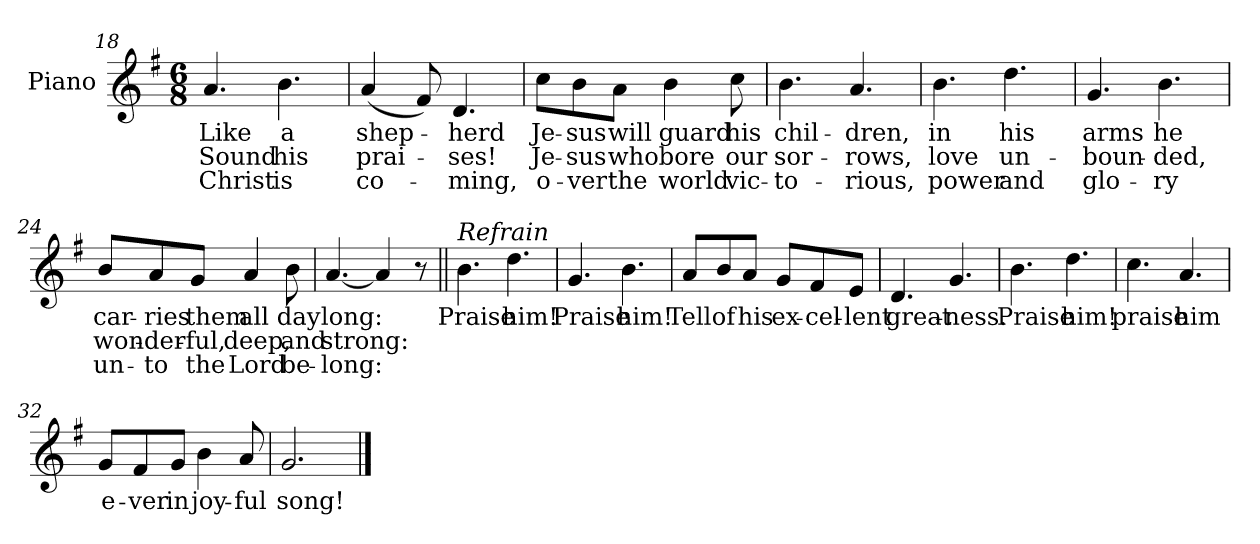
**kern	**text	**text	**text
*part1	*part1	*part1	*part1
*staff1	*staff1	*staff1	*staff1
*I"Piano	*	*	*
*I'Pno.	*	*	*
!!LO:LB:g=z
*clefG2	*	*	*
*k[f#]	*	*	*
*G:	*	*	*
*M6/8	*	*	*
=18	=18	=18	=18
!	!LO:LY:b:color=#000000	!LO:LY:b:color=#000000	!LO:LY:b:color=#000000
4.ai/	Like	Sound	Christ
!	!LO:LY:b:color=#000000	!LO:LY:b:color=#000000	!LO:LY:b:color=#000000
4.bi\	a	his	is
=19	=19	=19	=19
!	!LO:LY:b:color=#000000	!LO:LY:b:color=#000000	!LO:LY:b:color=#000000
(4ai/	shep-	prai-	co-
8f#i/)	.	.	.
!	!LO:LY:b:color=#000000	!LO:LY:b:color=#000000	!LO:LY:b:color=#000000
4.di/	-herd	-ses!	-ming,
=20	=20	=20	=20
!	!LO:LY:b:color=#000000	!LO:LY:b:color=#000000	!LO:LY:b:color=#000000
8cci\L	Je-	Je-	o-
!	!LO:LY:b:color=#000000	!LO:LY:b:color=#000000	!LO:LY:b:color=#000000
8bi\	-sus	-sus	-ver
!	!LO:LY:b:color=#000000	!LO:LY:b:color=#000000	!LO:LY:b:color=#000000
8ai\J	will	who	the
!	!LO:LY:b:color=#000000	!LO:LY:b:color=#000000	!LO:LY:b:color=#000000
4bi\	guard	bore	world
!	!LO:LY:b:color=#000000	!LO:LY:b:color=#000000	!LO:LY:b:color=#000000
8cci\	his	our	vic-
=21	=21	=21	=21
!	!LO:LY:b:color=#000000	!LO:LY:b:color=#000000	!LO:LY:b:color=#000000
4.bi\	chil-	sor-	-to-
!	!LO:LY:b:color=#000000	!LO:LY:b:color=#000000	!LO:LY:b:color=#000000
4.ai/	-dren,	-rows,	-rious,
!!LO:LB:g=z
=22	=22	=22	=22
!	!LO:LY:b:color=#000000	!LO:LY:b:color=#000000	!LO:LY:b:color=#000000
4.bi\	in	love	power
!	!LO:LY:b:color=#000000	!LO:LY:b:color=#000000	!LO:LY:b:color=#000000
4.ddi\	his	un-	and
=23	=23	=23	=23
!	!LO:LY:b:color=#000000	!LO:LY:b:color=#000000	!LO:LY:b:color=#000000
4.gi/	arms	-boun-	glo-
!	!LO:LY:b:color=#000000	!LO:LY:b:color=#000000	!LO:LY:b:color=#000000
4.bi\	he	-ded,	-ry
=24	=24	=24	=24
!	!LO:LY:b:color=#000000	!LO:LY:b:color=#000000	!LO:LY:b:color=#000000
8bi/L	car-	won-	un-
!	!LO:LY:b:color=#000000	!LO:LY:b:color=#000000	!LO:LY:b:color=#000000
8ai/	-ries	-der-	-to
!	!LO:LY:b:color=#000000	!LO:LY:b:color=#000000	!LO:LY:b:color=#000000
8gi/J	them	-ful,	the
!	!LO:LY:b:color=#000000	!LO:LY:b:color=#000000	!LO:LY:b:color=#000000
4ai/	all	deep,	Lord
!	!LO:LY:b:color=#000000	!LO:LY:b:color=#000000	!LO:LY:b:color=#000000
8bi\	day	and	be-
=25	=25	=25	=25
!	!LO:LY:b:color=#000000	!LO:LY:b:color=#000000	!LO:LY:b:color=#000000
[4.ai/	long:	strong:	-long:
4ai/]	.	.	.
8r	.	.	.
!!LO:LB:g=z
=26||	=26||	=26||	=26||
!LO:TX:a:i:t=Refrain	!	!	!
!	!LO:LY:b:color=#000000	!	!
4.bi\	Praise	.	.
!	!LO:LY:b:color=#000000	!	!
4.ddi\	him!	.	.
=27	=27	=27	=27
!	!LO:LY:b:color=#000000	!	!
4.gi/	Praise	.	.
!	!LO:LY:b:color=#000000	!	!
4.bi\	him!	.	.
=28	=28	=28	=28
!	!LO:LY:b:color=#000000	!	!
8ai/L	Tell	.	.
!	!LO:LY:b:color=#000000	!	!
8bi/	of	.	.
!	!LO:LY:b:color=#000000	!	!
8ai/J	his	.	.
!	!LO:LY:b:color=#000000	!	!
8gi/L	ex-	.	.
!	!LO:LY:b:color=#000000	!	!
8f#i/	-cel-	.	.
!	!LO:LY:b:color=#000000	!	!
8ei/J	-lent	.	.
=29	=29	=29	=29
!	!LO:LY:b:color=#000000	!	!
4.di/	great-	.	.
!	!LO:LY:b:color=#000000	!	!
4.gi/	-ness.	.	.
!!LO:LB:g=z
=30	=30	=30	=30
!	!LO:LY:b:color=#000000	!	!
4.bi\	Praise	.	.
!	!LO:LY:b:color=#000000	!	!
4.ddi\	him!	.	.
=31	=31	=31	=31
!	!LO:LY:b:color=#000000	!	!
4.cci\	praise	.	.
!	!LO:LY:b:color=#000000	!	!
4.ai/	him	.	.
=32	=32	=32	=32
!	!LO:LY:b:color=#000000	!	!
8gi/L	e-	.	.
!	!LO:LY:b:color=#000000	!	!
8f#i/	-ver	.	.
!	!LO:LY:b:color=#000000	!	!
8gi/J	in	.	.
!	!LO:LY:b:color=#000000	!	!
4bi\	joy-	.	.
!	!LO:LY:b:color=#000000	!	!
8ai/	-ful	.	.
=33	=33	=33	=33
!	!LO:LY:b:color=#000000	!	!
2.gi/	song!	.	.
==	==	==	==
*-	*-	*-	*-
